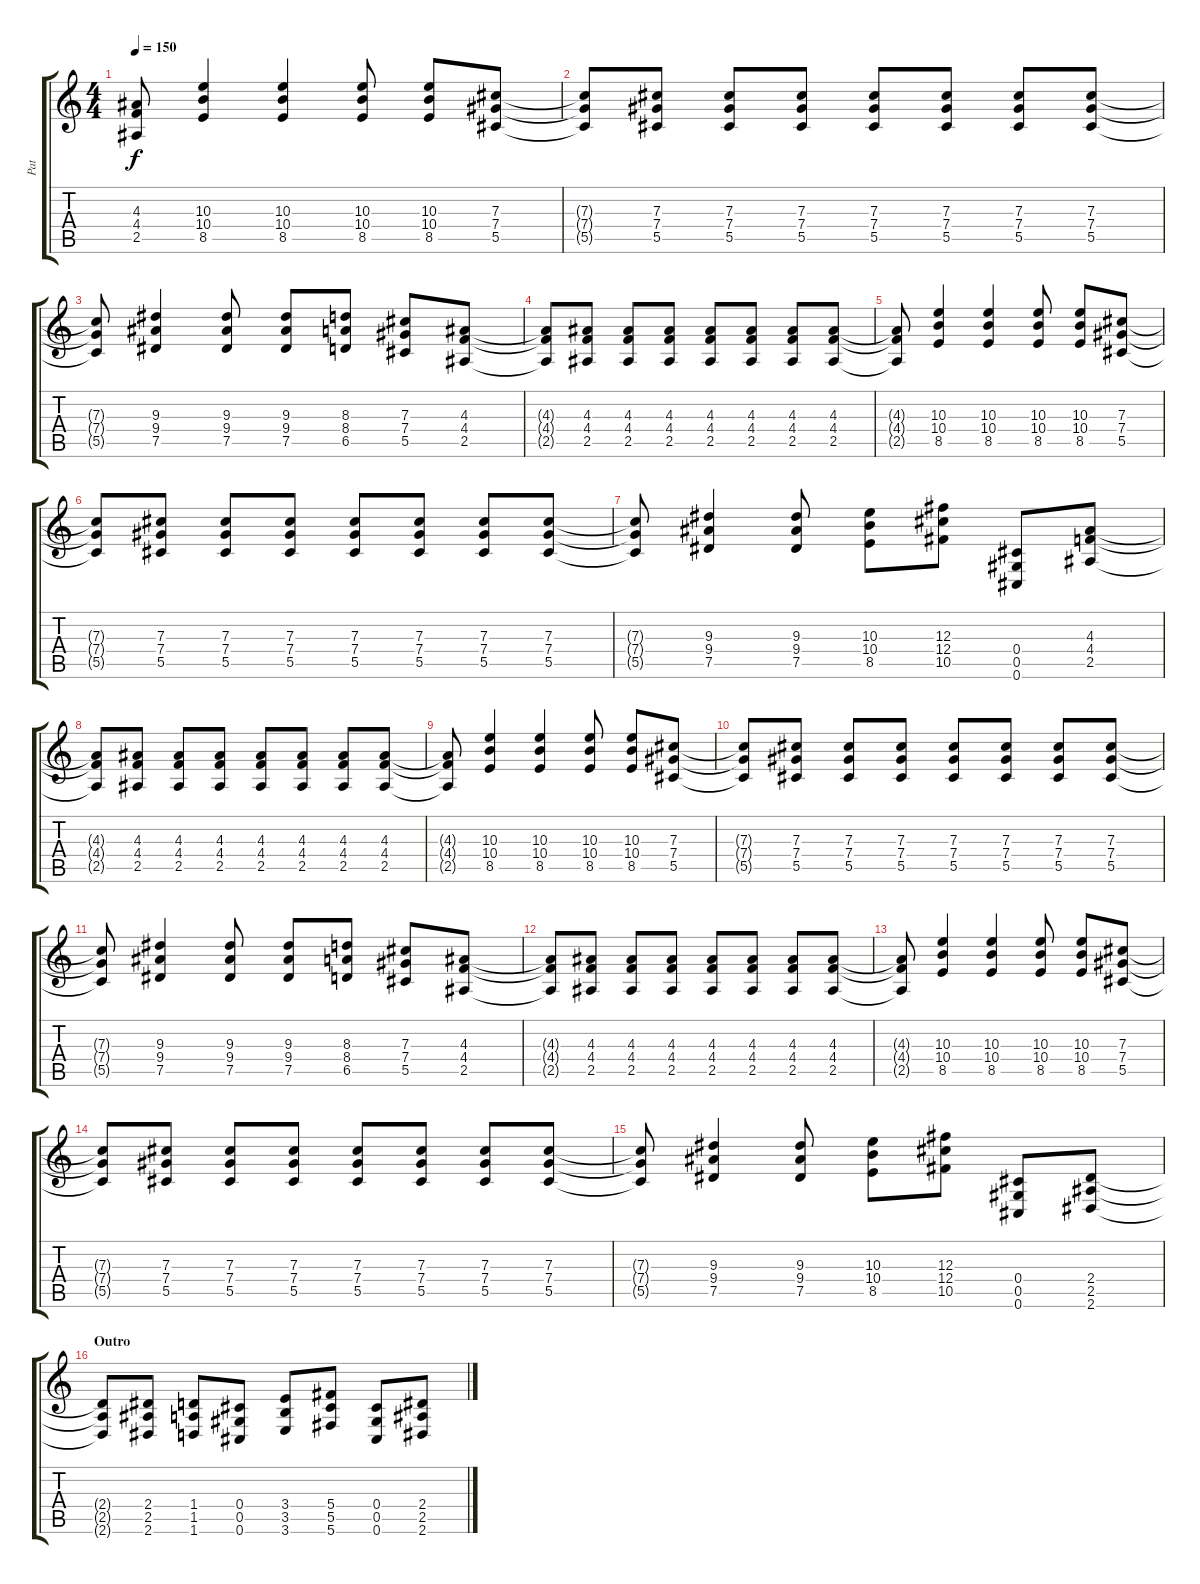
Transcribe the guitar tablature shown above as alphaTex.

\track ("Pat" "Pat") {instrument distortionguitar}
\staff {score tabs}
\tuning (Eb4 Bb3 Gb3 Db3 Ab2 Db2) {hide}
\ts (4 4)
\tempo 150
\clef g2
\ks c
(4.3{t} 4.4{t} 2.5{t}).8{dy f} (10.3 10.4 8.5).4 (10.3 10.4 8.5).4 (10.3 10.4 8.5).8 (10.3 10.4 8.5).8 (7.3 7.4 5.5).8 |
(7.3{t} 7.4{t} 5.5{t}).8 (7.3 7.4 5.5).8 (7.3 7.4 5.5).8 (7.3 7.4 5.5).8 (7.3 7.4 5.5).8 (7.3 7.4 5.5).8 (7.3 7.4 5.5).8 (7.3 7.4 5.5).8 |
(7.3{t} 7.4{t} 5.5{t}).8 (9.3 9.4 7.5).4 (9.3 9.4 7.5).8 (9.3 9.4 7.5).8 (8.3 8.4 6.5).8 (7.3 7.4 5.5).8 (4.3 4.4 2.5).8 |
(4.3{t} 4.4{t} 2.5{t}).8 (4.3 4.4 2.5).8 (4.3 4.4 2.5).8 (4.3 4.4 2.5).8 (4.3 4.4 2.5).8 (4.3 4.4 2.5).8 (4.3 4.4 2.5).8 (4.3 4.4 2.5).8 |
(4.3{t} 4.4{t} 2.5{t}).8 (10.3 10.4 8.5).4 (10.3 10.4 8.5).4 (10.3 10.4 8.5).8 (10.3 10.4 8.5).8 (7.3 7.4 5.5).8 |
(7.3{t} 7.4{t} 5.5{t}).8 (7.3 7.4 5.5).8 (7.3 7.4 5.5).8 (7.3 7.4 5.5).8 (7.3 7.4 5.5).8 (7.3 7.4 5.5).8 (7.3 7.4 5.5).8 (7.3 7.4 5.5).8 |
(7.3{t} 7.4{t} 5.5{t}).8 (9.3 9.4 7.5).4 (9.3 9.4 7.5).8 (10.3 10.4 8.5).8 (12.3 12.4 10.5).8 (0.4 0.5 0.6).8 (4.3 4.4 2.5).8 |
(4.3{t} 4.4{t} 2.5{t}).8 (4.3 4.4 2.5).8 (4.3 4.4 2.5).8 (4.3 4.4 2.5).8 (4.3 4.4 2.5).8 (4.3 4.4 2.5).8 (4.3 4.4 2.5).8 (4.3 4.4 2.5).8 |
(4.3{t} 4.4{t} 2.5{t}).8 (10.3 10.4 8.5).4 (10.3 10.4 8.5).4 (10.3 10.4 8.5).8 (10.3 10.4 8.5).8 (7.3 7.4 5.5).8 |
(7.3{t} 7.4{t} 5.5{t}).8 (7.3 7.4 5.5).8 (7.3 7.4 5.5).8 (7.3 7.4 5.5).8 (7.3 7.4 5.5).8 (7.3 7.4 5.5).8 (7.3 7.4 5.5).8 (7.3 7.4 5.5).8 |
(7.3{t} 7.4{t} 5.5{t}).8 (9.3 9.4 7.5).4 (9.3 9.4 7.5).8 (9.3 9.4 7.5).8 (8.3 8.4 6.5).8 (7.3 7.4 5.5).8 (4.3 4.4 2.5).8 |
(4.3{t} 4.4{t} 2.5{t}).8 (4.3 4.4 2.5).8 (4.3 4.4 2.5).8 (4.3 4.4 2.5).8 (4.3 4.4 2.5).8 (4.3 4.4 2.5).8 (4.3 4.4 2.5).8 (4.3 4.4 2.5).8 |
(4.3{t} 4.4{t} 2.5{t}).8 (10.3 10.4 8.5).4 (10.3 10.4 8.5).4 (10.3 10.4 8.5).8 (10.3 10.4 8.5).8 (7.3 7.4 5.5).8 |
(7.3{t} 7.4{t} 5.5{t}).8 (7.3 7.4 5.5).8 (7.3 7.4 5.5).8 (7.3 7.4 5.5).8 (7.3 7.4 5.5).8 (7.3 7.4 5.5).8 (7.3 7.4 5.5).8 (7.3 7.4 5.5).8 |
(7.3{t} 7.4{t} 5.5{t}).8 (9.3 9.4 7.5).4 (9.3 9.4 7.5).8 (10.3 10.4 8.5).8 (12.3 12.4 10.5).8 (0.4 0.5 0.6).8 (2.4 2.5 2.6).8 |
\section ("" "Outro")
(2.4{t} 2.5{t} 2.6{t}).8 (2.4 2.5 2.6).8 (1.4 1.5 1.6).8 (0.4 0.5 0.6).8 (3.4 3.5 3.6).8 (5.4 5.5 5.6).8 (0.4 0.5 0.6).8 (2.4 2.5 2.6).8
